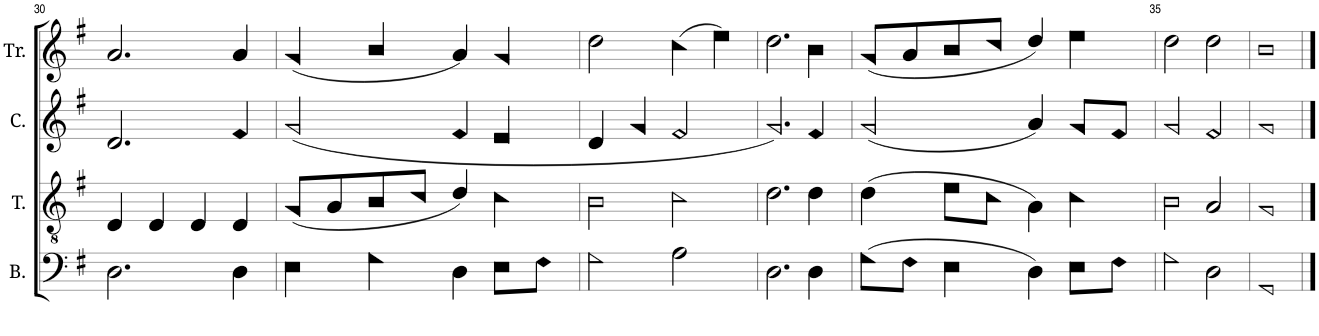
**kern	**kern	**kern	**kern
*part4	*part3	*part2	*part1
*staff4	*staff3	*staff2	*staff1
*I"B.	*I"T.	*I"C.	*I"Tr.
*I'B.	*I'T.	*I'C.	*I'Tr.
!!LO:PB:g=z
*clefF4	*clefGv2	*clefG2	*clefG2
*k[f#]	*k[f#]	*k[f#]	*k[f#]
*M4/4	*M4/4	*M4/4	*M4/4
*met(c)	*met(c)	*met(c)	*met(c)
=30	=30	=30	=30
2.D!\	4D!/	2.d!/	2.a!/
.	4D!/	.	.
.	4D!/	.	.
4D!\	4D!/	4f#!/	4a!/
=31	=31	=31	=31
4E!\	(8G!/L	(2g!/	(4g!/
.	8A!/	.	.
4G!\	8B!/	.	4b!/
.	8c!/J	.	.
4D!\	4d!/)	4f#!/	4a!/)
8E!\L	4c!\	4e!/	4g!/
8F#!\J	.	.	.
=32	=32	=32	=32
2G!\	2B!\	4d!/	2dd!\
.	.	4g!/	.
2A!\	2c!\	2f#!/	(4cc!\
.	.	.	4ee!\)
=33	=33	=33	=33
2.D!\	2.d!\	2.g!/)	2.dd!\
4D!\	4d!\	4f#!/	4b!\
=34	=34	=34	=34
(8G!\L	(4d!\	(2g!/	(8g!/L
8F#!\J	.	.	8a!/
4E!\	8e!\L	.	8b!/
.	8c!\J	.	8cc!/J
4D!\)	4A!\)	4a!/)	4dd!/)
8E!\L	4c!\	8g!/L	4ee!\
8F#!\J	.	8f#!/J	.
=35	=35	=35	=35
2G!\	2B!\	2g!/	2dd!\
2D!\	2A!/	2f#!/	2dd!\
=36	=36	=36	=36
1GG!	1G!	1g!	1b!
==	==	==	==
*-	*-	*-	*-
